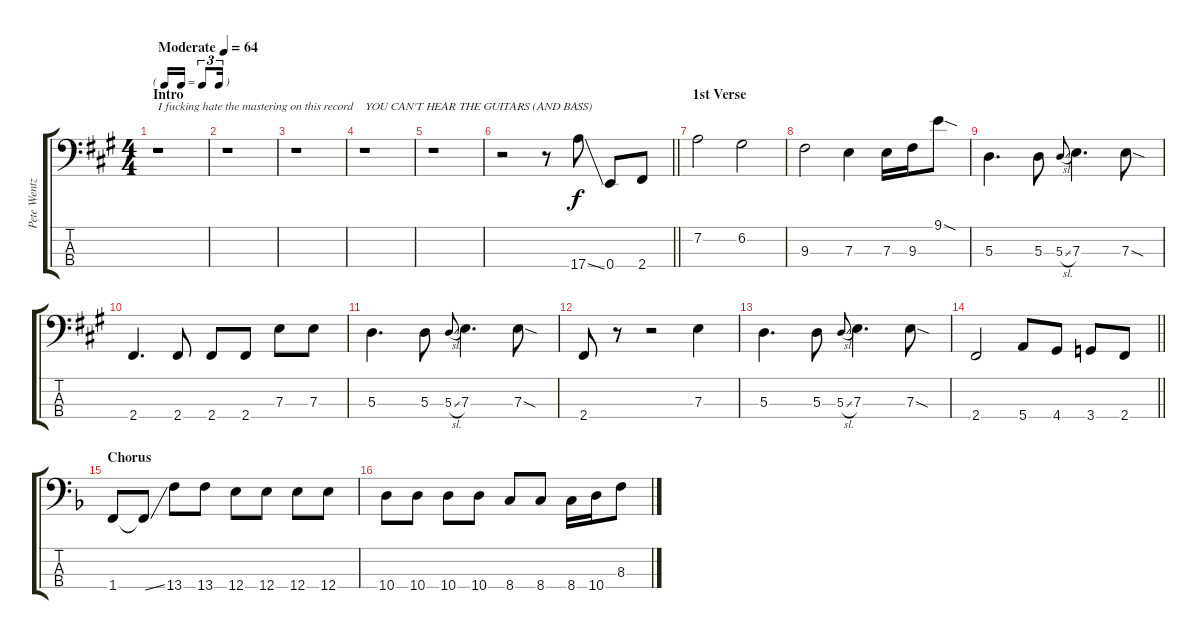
\track ("Pete Wentz" "Pete Wentz") {instrument electricbassfinger}
\staff {score tabs}
\tuning (G2 D2 A1 E1) {hide}
\ts (4 4)
\tf triplet16th
\section ("" "Intro")
\tempo (64 "Moderate")
\clef f4
\ks a
r.1{txt "I fucking hate the mastering on this record" dy f instrument electricbassfinger} |
r.1 |
r.1 |
r.1{txt "YOU CAN'T HEAR THE GUITARS (AND BASS)"} |
r.1 |
\barLineRight lightlight
r.2 r.8 17.4{ss}.8 0.4.8 2.4.8 |
\section ("" "1st Verse")
7.2.2 6.2.2 |
9.3.2 7.3.4 7.3.16 9.3.16 9.1{sod}.8 |
5.3.4{d} 5.3.8 5.3{sl}.8{gr onbeat} 7.3.4{d} 7.3{sod}.8 |
2.4.4{d} 2.4.8 2.4.8 2.4.8 7.3.8 7.3.8 |
5.3.4{d} 5.3.8 5.3{sl}.8{gr onbeat} 7.3.4{d} 7.3{sod}.8 |
2.4.8 r.8 r.2 7.3.4 |
5.3.4{d} 5.3.8 5.3{sl}.8{gr onbeat} 7.3.4{d} 7.3{sod}.8 |
\barLineRight lightlight
2.4.2 5.4.8 4.4.8 3.4.8 2.4.8 |
\section ("" "Chorus")
\ks f
1.4.8 1.4{ss t}.8 13.4.8 13.4.8 12.4.8 12.4.8 12.4.8 12.4.8 |
10.4.8 10.4.8 10.4.8 10.4.8 8.4.8 8.4.8 8.4.16 10.4.16 8.3.8
